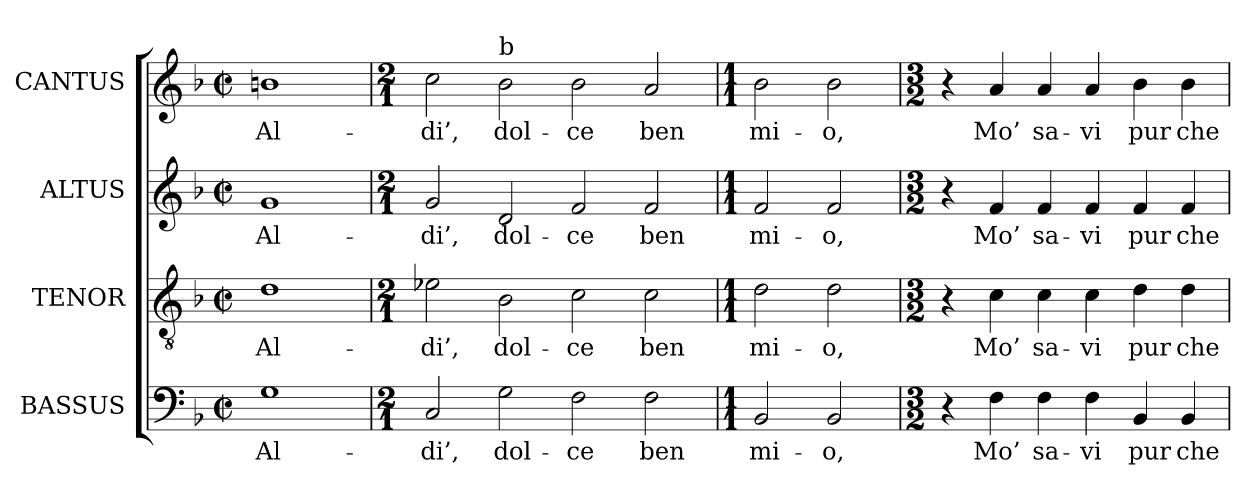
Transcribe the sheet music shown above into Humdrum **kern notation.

**kern	**text	**kern	**text	**kern	**text	**kern	**text
*part4	*part4	*part3	*part3	*part2	*part2	*part1	*part1
*staff4	*staff4	*staff3	*staff3	*staff2	*staff2	*staff1	*staff1
*I"BASSUS	*	*I"TENOR	*	*I"ALTUS	*	*I"CANTUS	*
!!LO:PB:g=z
*clefF4	*	*clefGv2	*	*clefG2	*	*clefG2	*
*	*	*ITrd7c12	*	*	*	*	*
*k[b-]	*	*k[b-]	*	*k[b-]	*	*k[b-]	*
*d:	*	*d:	*	*d:	*	*d:	*
*M2/2	*	*M2/2	*	*M2/2	*	*M2/2	*
*met(c|)	*	*met(c|)	*	*met(c|)	*	*met(c|)	*
*MM288	*	*MM288	*	*MM288	*	*MM288	*
=1	=1	=1	=1	=1	=1	=1	=1
!	!LO:LY:b:color=#000000	!	!	!	!	!	!
!	!	!	!LO:LY:b:color=#000000	!	!	!	!
!	!	!	!	!	!LO:LY:b:color=#000000	!	!
!	!	!	!	!	!	!	!LO:LY:b:color=#000000
1Gi	Al-	1Di	Al-	1gi	Al-	1bni	Al-
=2	=2	=2	=2	=2	=2	=2	=2
*M2/1	*	*M2/1	*	*M2/1	*	*M2/1	*
!	!LO:LY:b:color=#000000	!	!	!	!	!	!
!	!	!	!LO:LY:b:color=#000000	!	!	!	!
!	!	!	!	!	!LO:LY:b:color=#000000	!	!
!	!	!	!	!	!	!	!LO:LY:b:color=#000000
2Ci/	-di’,	2E-Xi\	-di’,	2gi/	-di’,	2cci\	-di’,
!	!LO:LY:b:color=#000000	!	!	!	!	!	!
!	!	!	!LO:LY:b:color=#000000	!	!	!	!
!	!	!	!	!	!LO:LY:b:color=#000000	!	!
!	!	!	!	!	!	!LO:TX:a:t=b	!
!	!	!	!	!	!	!	!LO:LY:b:color=#000000
2Gi\	dol-	2BB-i\	dol-	2di/	dol-	2b-i\	dol-
!	!LO:LY:b:color=#000000	!	!	!	!	!	!
!	!	!	!LO:LY:b:color=#000000	!	!	!	!
!	!	!	!	!	!LO:LY:b:color=#000000	!	!
!	!	!	!	!	!	!	!LO:LY:b:color=#000000
2Fi\	-ce	2Ci\	-ce	2fi/	-ce	2b-i\	-ce
!	!LO:LY:b:color=#000000	!	!	!	!	!	!
!	!	!	!LO:LY:b:color=#000000	!	!	!	!
!	!	!	!	!	!LO:LY:b:color=#000000	!	!
!	!	!	!	!	!	!	!LO:LY:b:color=#000000
2Fi\	ben	2Ci\	ben	2fi/	ben	2ai/	ben
=3	=3	=3	=3	=3	=3	=3	=3
*M1/1	*	*M1/1	*	*M1/1	*	*M1/1	*
!	!LO:LY:b:color=#000000	!	!	!	!	!	!
!	!	!	!LO:LY:b:color=#000000	!	!	!	!
!	!	!	!	!	!LO:LY:b:color=#000000	!	!
!	!	!	!	!	!	!	!LO:LY:b:color=#000000
2BB-i/	mi-	2Di\	mi-	2fi/	mi-	2b-i\	mi-
!	!LO:LY:b:color=#000000	!	!	!	!	!	!
!	!	!	!LO:LY:b:color=#000000	!	!	!	!
!	!	!	!	!	!LO:LY:b:color=#000000	!	!
!	!	!	!	!	!	!	!LO:LY:b:color=#000000
2BB-i/	-o,	2Di\	-o,	2fi/	-o,	2b-i\	-o,
=4	=4	=4	=4	=4	=4	=4	=4
*M3/2	*	*M3/2	*	*M3/2	*	*M3/2	*
4r	.	4r	.	4r	.	4r	.
!	!LO:LY:b:color=#000000	!	!	!	!	!	!
!	!	!	!LO:LY:b:color=#000000	!	!	!	!
!	!	!	!	!	!LO:LY:b:color=#000000	!	!
!	!	!	!	!	!	!	!LO:LY:b:color=#000000
4Fi\	Mo’	4Ci\	Mo’	4fi/	Mo’	4ai/	Mo’
!	!LO:LY:b:color=#000000	!	!	!	!	!	!
!	!	!	!LO:LY:b:color=#000000	!	!	!	!
!	!	!	!	!	!LO:LY:b:color=#000000	!	!
!	!	!	!	!	!	!	!LO:LY:b:color=#000000
4Fi\	sa-	4Ci\	sa-	4fi/	sa-	4ai/	sa-
!	!LO:LY:b:color=#000000	!	!	!	!	!	!
!	!	!	!LO:LY:b:color=#000000	!	!	!	!
!	!	!	!	!	!LO:LY:b:color=#000000	!	!
!	!	!	!	!	!	!	!LO:LY:b:color=#000000
4Fi\	-vi	4Ci\	-vi	4fi/	-vi	4ai/	-vi
!	!LO:LY:b:color=#000000	!	!	!	!	!	!
!	!	!	!LO:LY:b:color=#000000	!	!	!	!
!	!	!	!	!	!LO:LY:b:color=#000000	!	!
!	!	!	!	!	!	!	!LO:LY:b:color=#000000
4BB-i/	pur	4Di\	pur	4fi/	pur	4b-i\	pur
!	!LO:LY:b:color=#000000	!	!	!	!	!	!
!	!	!	!LO:LY:b:color=#000000	!	!	!	!
!	!	!	!	!	!LO:LY:b:color=#000000	!	!
!	!	!	!	!	!	!	!LO:LY:b:color=#000000
4BB-i/	che	4Di\	che	4fi/	che	4b-i\	che
=	=	=	=	=	=	=	=
*-	*-	*-	*-	*-	*-	*-	*-
